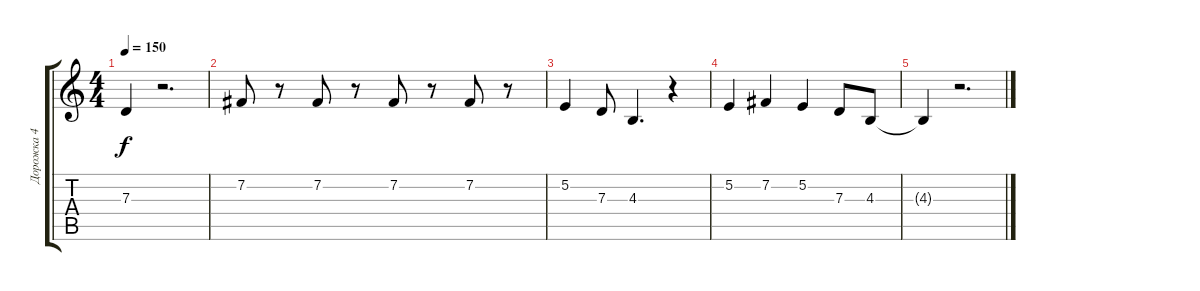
\track ("Дорожка 4" "Дорожка 4") {instrument flute}
\staff {score tabs}
\tuning (E4 B3 G3 D3 A2 E2) {hide}
\ts (4 4)
\tempo 150
\clef g2
\ks c
7.3{t}.4{dy f} r.2{d} |
7.2.8 r.8 7.2.8 r.8 7.2.8 r.8 7.2.8 r.8 |
5.2.4 7.3.8 4.3.4{d} r.4 |
5.2.4 7.2.4 5.2.4 7.3.8 4.3.8 |
4.3{t}.4 r.2{d}
